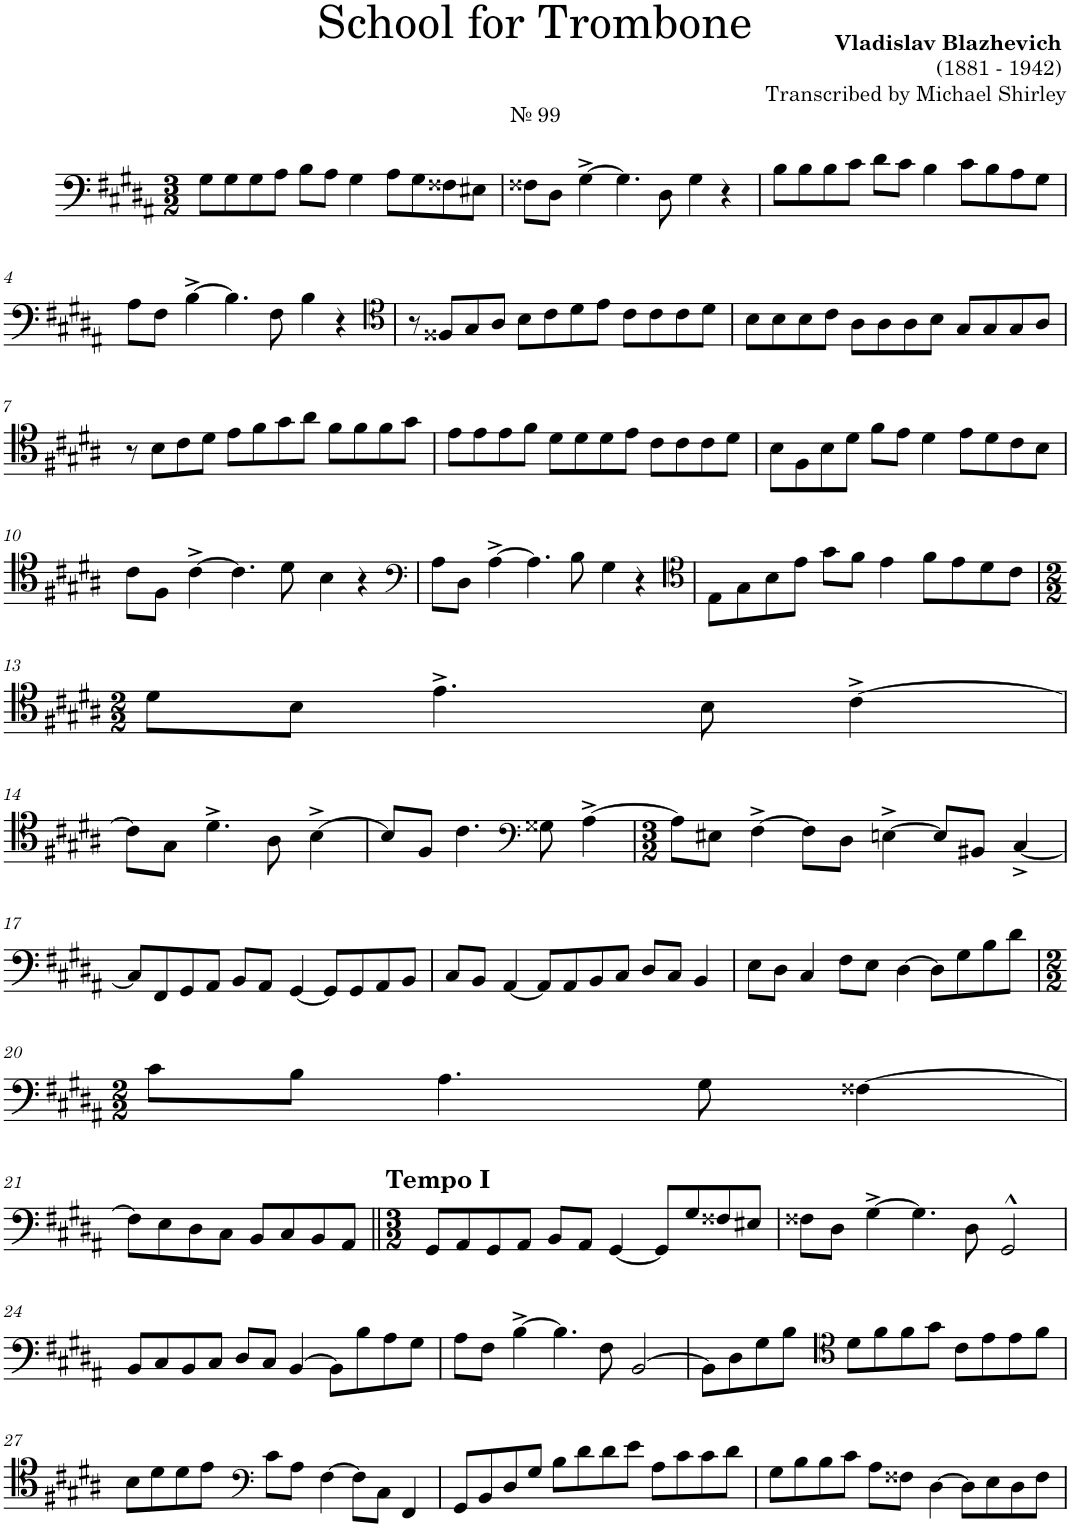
**kern
*part1
*staff1
*I"Trombone
*I'Tbn.
*clefF4
*k[f#c#g#d#a#]
*M3/2
=1
!LO:TX:a:t=№ 99
8G#\L
8G#\
8G#\
8A#\J
8B\L
8A#\J
4G#\
8A#\L
8G#\
8F##X\
8E#X\J
=2
8F##X\L
8D#\J
[4G#^\
4.G#\]
8D#\
4G#\
4r
=3
8B\L
8B\
8B\
8c#\J
8d#\L
8c#\J
4B\
8c#\L
8B\
8A#\
8G#\J
!!LO:LB:g=z
=4
8A#\L
8F#\J
[4B^\
4.B\]
8F#\
4B\
4r
=5
*clefC4
8r
8F##X/L
8G#/
8A#/J
8B\L
8c#\
8d#\
8e\J
8c#\L
8c#\
8c#\
8d#\J
=6
8B\L
8B\
8B\
8c#\J
8A#\L
8A#\
8A#\
8B\J
8G#/L
8G#/
8G#/
8A#/J
!!LO:LB:g=z
=7
8r
8B\L
8c#\
8d#\J
8e\L
8f#\
8g#\
8a#\J
8f#\L
8f#\
8f#\
8g#\J
=8
8e\L
8e\
8e\
8f#\J
8d#\L
8d#\
8d#\
8e\J
8c#\L
8c#\
8c#\
8d#\J
=9
8B\L
8F#\
8B\
8d#\J
8f#\L
8e\J
4d#\
8e\L
8d#\
8c#\
8B\J
!!LO:LB:g=z
=10
8c#\L
8F#\J
[4c#^\
4.c#\]
8d#\
4B\
4r
=11
*clefF4
8A#\L
8D#\J
[4A#^\
4.A#\]
8B\
4G#\
4r
=12
*clefC4
8E\L
8G#\
8B\
8e\J
8g#\L
8f#\J
4e\
8f#\L
8e\
8d#\
8c#\J
!!LO:LB:g=z
=13
*M2/2
8d#\L
8B\J
4.e^\
8B\
[4c#^\
!!LO:LB:g=z
=14
8c#\L]
8G#\J
4.d#^\
8A#\
[4B^\
=15
8B/L]
8F#/J
4.c#\
*clefF4
8G##X\
[4A#^\
=16
*M3/2
8A#\L]
8E#X\J
[4F#^\
8F#\L]
8D#\J
[4En^\
8E/L]
8BB#X/J
[4C#^/
!!LO:LB:g=z
=17
8C#/L]
8FF#/
8GG#/
8AA#/J
8BB/L
8AA#/J
[4GG#/
8GG#/L]
8GG#/
8AA#/
8BB/J
=18
8C#/L
8BB/J
[4AA#/
8AA#/L]
8AA#/
8BB/
8C#/J
8D#/L
8C#/J
4BB/
=19
8E\L
8D#\J
4C#/
8F#\L
8E\J
[4D#\
8D#\L]
8G#\
8B\
8d#\J
!!LO:LB:g=z
=20
*M2/2
8c#\L
8B\J
4.A#\
8G#\
[4F##X\
!!LO:LB:g=z
=21
8F##\L]
8E\
8D#\
8C#\J
8BB/L
8C#/
8BB/
8AA#/J
=22||
*M3/2
!LO:TX:a:B:t=Tempo I
8GG#/L
8AA#/
8GG#/
8AA#/J
8BB/L
8AA#/J
[4GG#/
8GG#/L]
8G#/
8F##X/
8E#X/J
=23
8F##X\L
8D#\J
[4G#^\
4.G#\]
8D#\
2GG#^^/
!!LO:LB:g=z
=24
8BB/L
8C#/
8BB/
8C#/J
8D#/L
8C#/J
[4BB/
8BB\L]
8B\
8A#\
8G#\J
=25
8A#\L
8F#\J
[4B^\
4.B\]
8F#\
[2BB/
=26
8BB\L]
8D#\
8G#\
8B\J
*clefC4
8d#\L
8f#\
8f#\
8g#\J
8c#\L
8e\
8e\
8f#\J
!!LO:LB:g=z
=27
8B\L
8d#\
8d#\
8e\J
*clefF4
8c#\L
8A#\J
[4F#\
8F#\L]
8C#\J
4FF#/
=28
8GG#/L
8BB/
8D#/
8G#/J
8B\L
8d#\
8d#\
8e\J
8A#\L
8c#\
8c#\
8d#\J
=29
8G#\L
8B\
8B\
8c#\J
8A#\L
8F##X\J
[4D#\
8D#\L]
8E\
8D#\
8F##\J
=
*-
